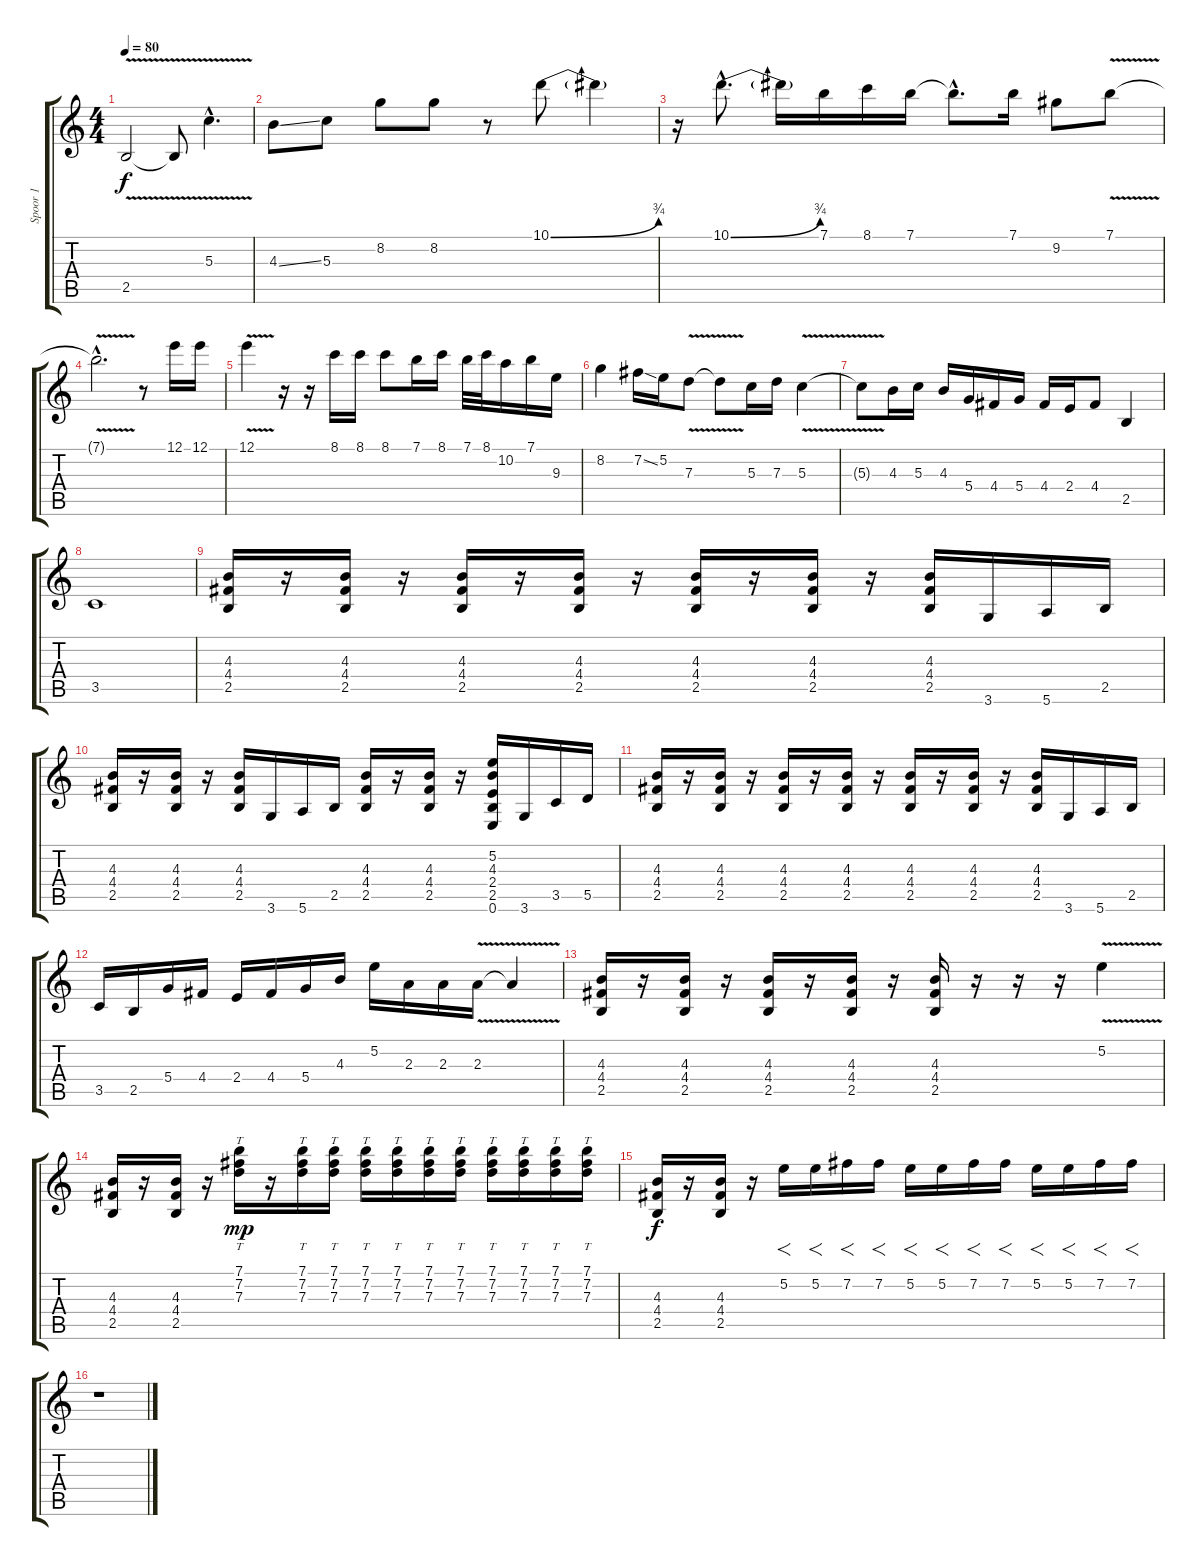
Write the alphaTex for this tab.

\track ("Spoor 1" "Spoor 1") {instrument overdrivenguitar}
\staff {score tabs}
\tuning (E4 B3 G3 D3 A2 E2) {hide}
\ts (4 4)
\tempo 80
\clef g2
\ks c
2.5{v}.2{dy f} 2.5{t}.8 5.3{v hac}.4{d} |
4.3{ss}.8 5.3.8 8.2.8 8.2.8 r.8 10.1{be (bend 0 0 60 3)}.8 10.1{t}.4 |
r.16 10.1{be (bend 0 0 60 3) hac}.8{d} 10.1{t}.16 7.1.16 8.1.16 7.1.16 7.1{hac t}.8{d} 7.1.16 9.2.8 7.1{v}.8 |
7.1{hac t}.2{d} r.8 12.1.16 12.1.16 |
12.1{v}.4 r.16 r.16 8.1.16 8.1.16 8.1.8 7.1.16 8.1.16 7.1.32 8.1.32 10.2.16 7.1.16 9.3.16 |
8.2.4 7.2{ss}.16 5.2.16 7.3{v}.8 7.3{t}.8 5.3.16 7.3.16 5.3{v}.4 |
5.3{v t}.8 4.3.16 5.3.16 4.3.16 5.4.16 4.4.16 5.4.16 4.4.16 2.4.16 4.4.8 2.5.4 |
3.5.1 |
(4.3 4.4 2.5).16 r.16 (4.3 4.4 2.5).16 r.16 (4.3 4.4 2.5).16 r.16 (4.3 4.4 2.5).16 r.16 (4.3 4.4 2.5).16 r.16 (4.3 4.4 2.5).16 r.16 (4.3 4.4 2.5).16 3.6.16 5.6.16 2.5.16 |
(4.3 4.4 2.5).16 r.16 (4.3 4.4 2.5).16 r.16 (4.3 4.4 2.5).16 3.6.16 5.6.16 2.5.16 (4.3 4.4 2.5).16 r.16 (4.3 4.4 2.5).16 r.16 (5.2 4.3 2.4 2.5 0.6).16 3.6.16 3.5.16 5.5.16 |
(4.3 4.4 2.5).16 r.16 (4.3 4.4 2.5).16 r.16 (4.3 4.4 2.5).16 r.16 (4.3 4.4 2.5).16 r.16 (4.3 4.4 2.5).16 r.16 (4.3 4.4 2.5).16 r.16 (4.3 4.4 2.5).16 3.6.16 5.6.16 2.5.16 |
3.5.16 2.5.16 5.4.16 4.4.16 2.4.16 4.4.16 5.4.16 4.3.16 5.2.16 2.3.16 2.3.16 2.3{v}.16 2.3{t}.4 |
(4.3 4.4 2.5).16 r.16 (4.3 4.4 2.5).16 r.16 (4.3 4.4 2.5).16 r.16 (4.3 4.4 2.5).16 r.16 (4.3 4.4 2.5).16 r.16 r.16 r.16 5.2{v}.4 |
(4.3 4.4 2.5).16 r.16 (4.3 4.4 2.5).16 r.16 (7.1 7.2 7.3).16{tt dy mp} r.16 (7.1 7.2 7.3).16{tt} (7.1 7.2 7.3).16{tt} (7.1 7.2 7.3).16{tt} (7.1 7.2 7.3).16{tt} (7.1 7.2 7.3).16{tt} (7.1 7.2 7.3).16{tt} (7.1 7.2 7.3).16{tt} (7.1 7.2 7.3).16{tt} (7.1 7.2 7.3).16{tt} (7.1 7.2 7.3).16{tt} |
(4.3 4.4 2.5).16{dy f} r.16 (4.3 4.4 2.5).16 r.16 5.2.16{f} 5.2.16{f} 7.2.16{f} 7.2.16{f} 5.2.16{f} 5.2.16{f} 7.2.16{f} 7.2.16{f} 5.2.16{f} 5.2.16{f} 7.2.16{f} 7.2.16{f} |
r.1
